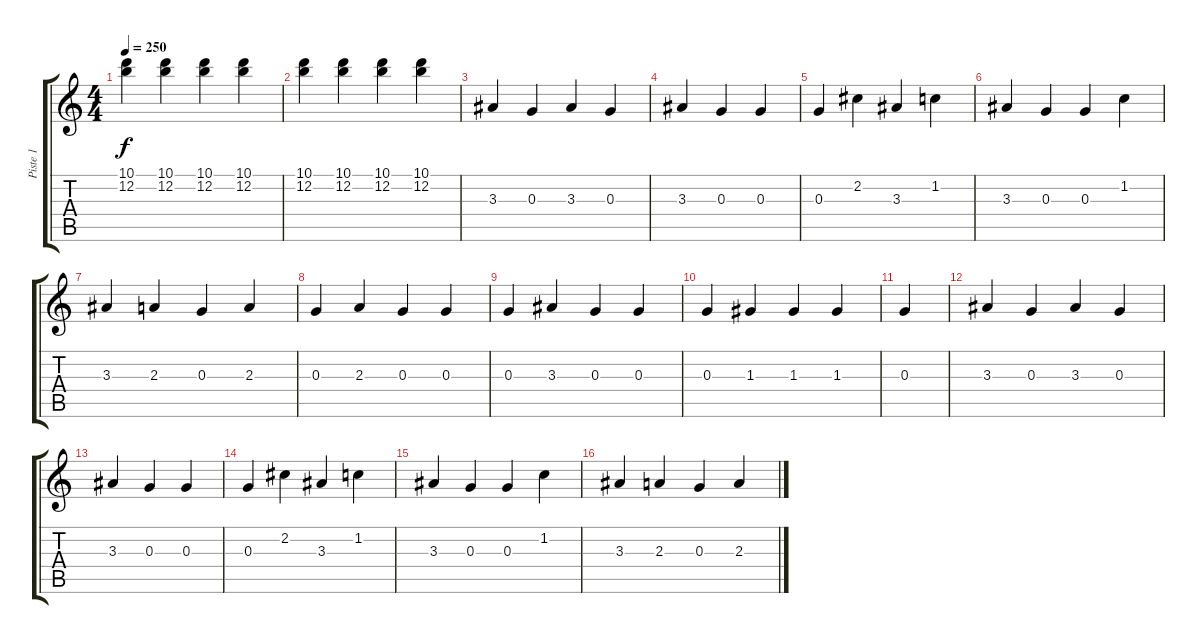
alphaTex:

\track ("Piste 1" "Piste 1") {instrument acousticguitarsteel}
\staff {score tabs}
\tuning (E4 B3 G3 D3 A2 E2) {hide}
\ts (4 4)
\tempo 250
\clef g2
\ks c
(10.1 12.2).4{dy f} (10.1 12.2).4 (10.1 12.2).4 (10.1 12.2).4 |
(10.1 12.2).4 (10.1 12.2).4 (10.1 12.2).4 (10.1 12.2).4 |
3.3.4 0.3.4 3.3.4 0.3.4 |
3.3.4 0.3.4 0.3.4 |
0.3.4 2.2.4 3.3.4 1.2.4 |
3.3.4 0.3.4 0.3.4 1.2.4 |
3.3.4 2.3.4 0.3.4 2.3.4 |
0.3.4 2.3.4 0.3.4 0.3.4 |
0.3.4 3.3.4 0.3.4 0.3.4 |
0.3.4 1.3.4 1.3.4 1.3.4 |
0.3.4 |
3.3.4 0.3.4 3.3.4 0.3.4 |
3.3.4 0.3.4 0.3.4 |
0.3.4 2.2.4 3.3.4 1.2.4 |
3.3.4 0.3.4 0.3.4 1.2.4 |
3.3.4 2.3.4 0.3.4 2.3.4
